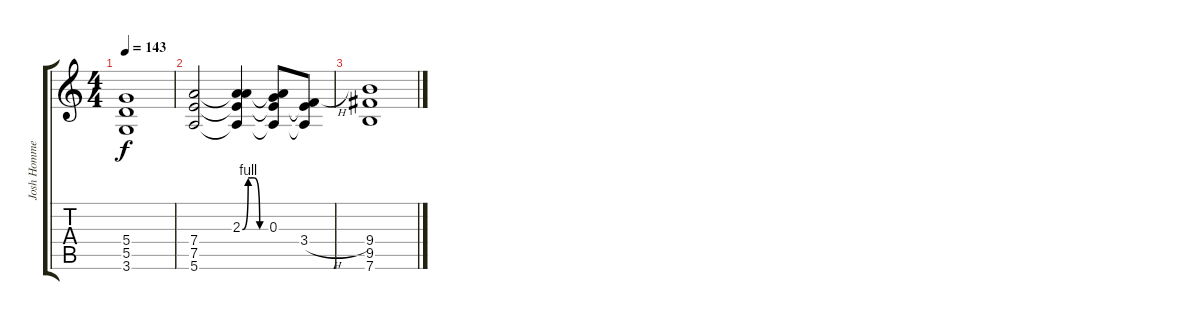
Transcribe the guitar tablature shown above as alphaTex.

\track ("Josh Homme" "Josh Homme") {instrument distortionguitar}
\staff {score tabs}
\tuning (E4 B3 G3 D3 A2 E2) {hide}
\ts (4 4)
\tempo 143
\clef g2
\ks c
(5.4 5.5 3.6).1{dy f} |
(7.4 7.5 5.6).2 (2.3{be (custom 0 0 15 4 30 4 45 0 60 0)} 7.4{t} 7.5{t} 5.6{t}).4 (0.3 7.4{t} 7.5{t} 5.6{t}).8 (3.4{h} 7.5{t} 5.6{t}).8 |
(9.4 9.5 7.6).1
